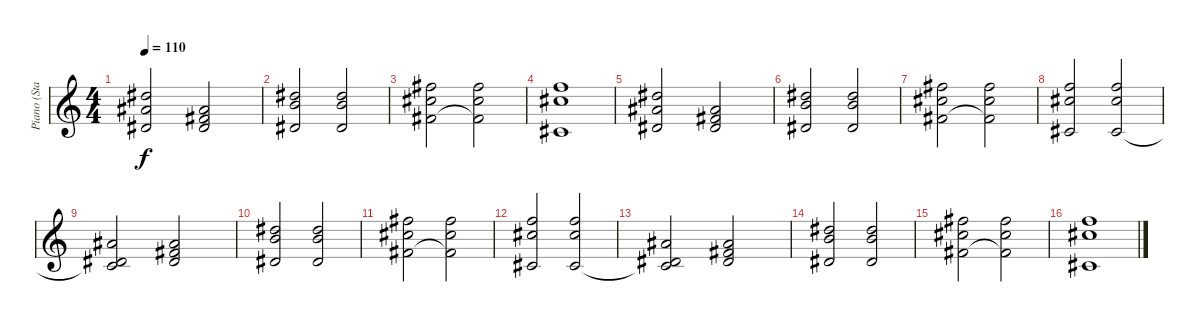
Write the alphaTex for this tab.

\track ("Piano (Staff 1)" "Piano (Sta") {instrument electricguitarclean}
\staff {score}
\tuning (E4 B3 G3 D3 A2 E2 B1) {hide}
\ts (4 4)
\tempo 110
\clef g2
\ks c
(4.2 3.3 1.4).2{dy f} (3.3 1.4 9.5).2 |
(4.2 4.3 1.4).2 (4.2 4.3 1.4).2 |
(2.1 2.2 4.4).2 (2.1 2.2 4.4{t}).2 |
(1.1 2.2 4.5).1 |
(4.2 3.3 1.4).2 (3.3 1.4 9.5).2 |
(4.2 4.3 1.4).2 (4.2 4.3 1.4).2 |
(2.1 2.2 4.4).2 (2.1 2.2 4.4{t}).2 |
(1.1 2.2 4.5).2 (1.1 2.2 4.5).2 |
(3.3 1.4 4.5{t}).2 (3.3 1.4 9.5).2 |
(4.2 4.3 1.4).2 (4.2 4.3 1.4).2 |
(2.1 2.2 4.4).2 (2.1 2.2 4.4{t}).2 |
(1.1 2.2 4.5).2 (1.1 2.2 4.5).2 |
(3.3 1.4 4.5{t}).2 (3.3 1.4 9.5).2 |
(4.2 4.3 1.4).2 (4.2 4.3 1.4).2 |
(2.1 2.2 4.4).2 (2.1 2.2 4.4{t}).2 |
(1.1 2.2 4.5).1
